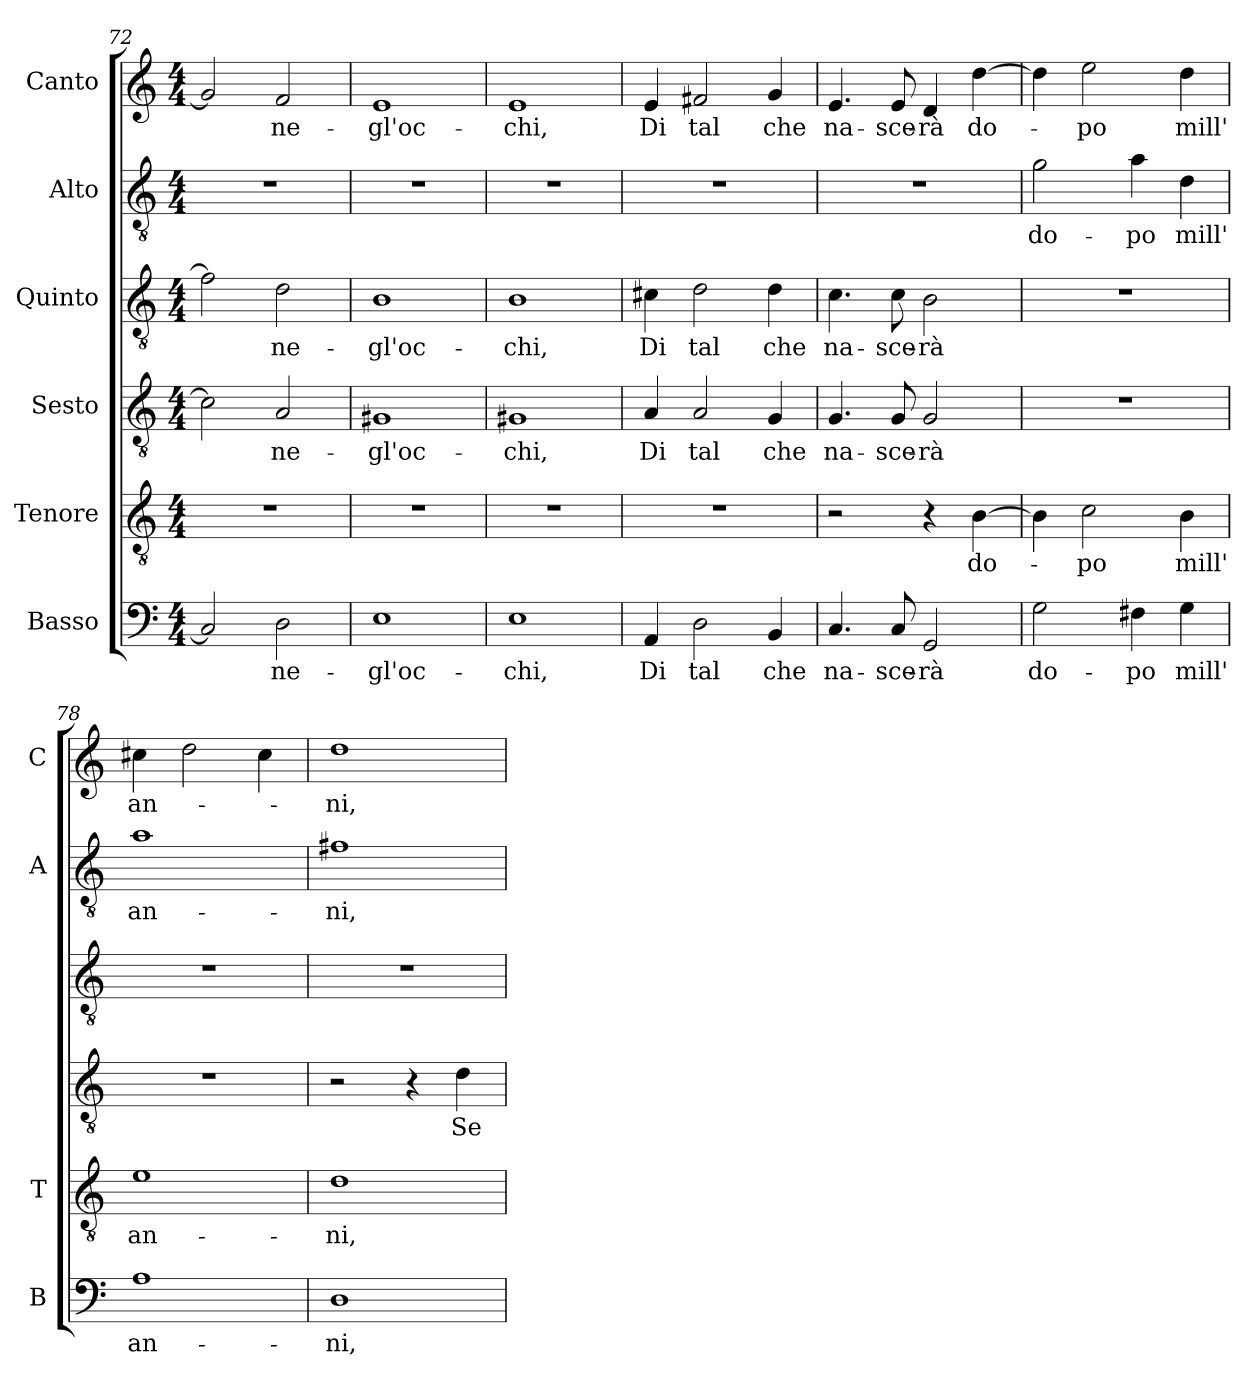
**kern	**text	**kern	**text	**kern	**text	**kern	**text	**kern	**text	**kern	**text
*part6	*part6	*part5	*part5	*part4	*part4	*part3	*part3	*part2	*part2	*part1	*part1
*staff6	*staff6	*staff5	*staff5	*staff4	*staff4	*staff3	*staff3	*staff2	*staff2	*staff1	*staff1
*I"Basso	*	*I"Tenore	*	*I"Sesto	*	*I"Quinto	*	*I"Alto	*	*I"Canto	*
*I'B	*	*I'T	*	*	*	*	*	*I'A	*	*I'C	*
*clefF4	*	*clefGv2	*	*clefGv2	*	*clefGv2	*	*clefGv2	*	*clefG2	*
*k[]	*	*k[]	*	*k[]	*	*k[]	*	*k[]	*	*k[]	*
*C:	*	*C:	*	*C:	*	*C:	*	*C:	*	*C:	*
*M4/4	*	*M4/4	*	*M4/4	*	*M4/4	*	*M4/4	*	*M4/4	*
=72	=72	=72	=72	=72	=72	=72	=72	=72	=72	=72	=72
2C/]	.	1r	.	2c\]	.	2f\]	.	1r	.	2g/]	.
!	!LO:LY:b	!	!	!	!	!	!	!	!	!	!
!	!	!	!	!	!LO:LY:b	!	!	!	!	!	!
!	!	!	!	!	!	!	!LO:LY:b	!	!	!	!
!	!	!	!	!	!	!	!	!	!	!	!LO:LY:b
2D\	ne-	.	.	2A/	ne-	2d\	ne-	.	.	2f/	ne-
=73	=73	=73	=73	=73	=73	=73	=73	=73	=73	=73	=73
!	!LO:LY:b	!	!	!	!	!	!	!	!	!	!
!	!	!	!	!	!LO:LY:b	!	!	!	!	!	!
!	!	!	!	!	!	!	!LO:LY:b	!	!	!	!
!	!	!	!	!	!	!	!	!	!	!	!LO:LY:b
1E	-gl'oc-	1r	.	1G#X	-gl'oc-	1B	-gl'oc-	1r	.	1e	-gl'oc-
=74	=74	=74	=74	=74	=74	=74	=74	=74	=74	=74	=74
!	!LO:LY:b	!	!	!	!	!	!	!	!	!	!
!	!	!	!	!	!LO:LY:b	!	!	!	!	!	!
!	!	!	!	!	!	!	!LO:LY:b	!	!	!	!
!	!	!	!	!	!	!	!	!	!	!	!LO:LY:b
1E	-chi,	1r	.	1G#X	-chi,	1B	-chi,	1r	.	1e	-chi,
=75	=75	=75	=75	=75	=75	=75	=75	=75	=75	=75	=75
!	!LO:LY:b	!	!	!	!	!	!	!	!	!	!
!	!	!	!	!	!LO:LY:b	!	!	!	!	!	!
!	!	!	!	!	!	!	!LO:LY:b	!	!	!	!
!	!	!	!	!	!	!	!	!	!	!	!LO:LY:b
4AA/	Di	1r	.	4A/	Di	4c#X\	Di	1r	.	4e/	Di
!	!LO:LY:b	!	!	!	!	!	!	!	!	!	!
!	!	!	!	!	!LO:LY:b	!	!	!	!	!	!
!	!	!	!	!	!	!	!LO:LY:b	!	!	!	!
!	!	!	!	!	!	!	!	!	!	!	!LO:LY:b
2D\	tal	.	.	2A/	tal	2d\	tal	.	.	2f#X/	tal
!	!LO:LY:b	!	!	!	!	!	!	!	!	!	!
!	!	!	!	!	!LO:LY:b	!	!	!	!	!	!
!	!	!	!	!	!	!	!LO:LY:b	!	!	!	!
!	!	!	!	!	!	!	!	!	!	!	!LO:LY:b
4BB/	che	.	.	4G/	che	4d\	che	.	.	4g/	che
=76	=76	=76	=76	=76	=76	=76	=76	=76	=76	=76	=76
!	!LO:LY:b	!	!	!	!	!	!	!	!	!	!
!	!	!	!	!	!LO:LY:b	!	!	!	!	!	!
!	!	!	!	!	!	!	!LO:LY:b	!	!	!	!
!	!	!	!	!	!	!	!	!	!	!	!LO:LY:b
4.C/	na-	2r	.	4.G/	na-	4.c\	na-	1r	.	4.e/	na-
!	!LO:LY:b	!	!	!	!	!	!	!	!	!	!
!	!	!	!	!	!LO:LY:b	!	!	!	!	!	!
!	!	!	!	!	!	!	!LO:LY:b	!	!	!	!
!	!	!	!	!	!	!	!	!	!	!	!LO:LY:b
8C/	-sce-	.	.	8G/	-sce-	8c\	-sce-	.	.	8e/	-sce-
!	!LO:LY:b	!	!	!	!	!	!	!	!	!	!
!	!	!	!	!	!LO:LY:b	!	!	!	!	!	!
!	!	!	!	!	!	!	!LO:LY:b	!	!	!	!
!	!	!	!	!	!	!	!	!	!	!	!LO:LY:b
2GG/	-rà	4r	.	2G/	-rà	2B\	-rà	.	.	4d/	-rà
!	!	!	!LO:LY:b	!	!	!	!	!	!	!	!
!	!	!	!	!	!	!	!	!	!	!	!LO:LY:b
.	.	[4B\	do-	.	.	.	.	.	.	[4dd\	do-
=77	=77	=77	=77	=77	=77	=77	=77	=77	=77	=77	=77
!	!LO:LY:b	!	!	!	!	!	!	!	!	!	!
!	!	!	!	!	!	!	!	!	!LO:LY:b	!	!
2G\	do-	4B\]	.	1r	.	1r	.	2g\	do-	4dd\]	.
!	!	!	!LO:LY:b	!	!	!	!	!	!	!	!
!	!	!	!	!	!	!	!	!	!	!	!LO:LY:b
.	.	2c\	-po	.	.	.	.	.	.	2ee\	-po
!	!LO:LY:b	!	!	!	!	!	!	!	!	!	!
!	!	!	!	!	!	!	!	!	!LO:LY:b	!	!
4F#X\	-po	.	.	.	.	.	.	4a\	-po	.	.
!	!LO:LY:b	!	!	!	!	!	!	!	!	!	!
!	!	!	!LO:LY:b	!	!	!	!	!	!	!	!
!	!	!	!	!	!	!	!	!	!LO:LY:b	!	!
!	!	!	!	!	!	!	!	!	!	!	!LO:LY:b
4G\	mill'	4B\	mill'	.	.	.	.	4d\	mill'	4dd\	mill'
=78	=78	=78	=78	=78	=78	=78	=78	=78	=78	=78	=78
!	!LO:LY:b	!	!	!	!	!	!	!	!	!	!
!	!	!	!LO:LY:b	!	!	!	!	!	!	!	!
!	!	!	!	!	!	!	!	!	!LO:LY:b	!	!
!	!	!	!	!	!	!	!	!	!	!	!LO:LY:b
1A	an-	1e	an-	1r	.	1r	.	1a	an-	4cc#X\	an-
.	.	.	.	.	.	.	.	.	.	2dd\	.
.	.	.	.	.	.	.	.	.	.	4cc#\	.
=79	=79	=79	=79	=79	=79	=79	=79	=79	=79	=79	=79
!	!LO:LY:b	!	!	!	!	!	!	!	!	!	!
!	!	!	!LO:LY:b	!	!	!	!	!	!	!	!
!	!	!	!	!	!	!	!	!	!LO:LY:b	!	!
!	!	!	!	!	!	!	!	!	!	!	!LO:LY:b
1D	-ni,	1d	-ni,	2r	.	1r	.	1f#X	-ni,	1dd	-ni,
.	.	.	.	4r	.	.	.	.	.	.	.
!	!	!	!	!	!LO:LY:b	!	!	!	!	!	!
.	.	.	.	4d\	Se	.	.	.	.	.	.
=	=	=	=	=	=	=	=	=	=	=	=
*-	*-	*-	*-	*-	*-	*-	*-	*-	*-	*-	*-
